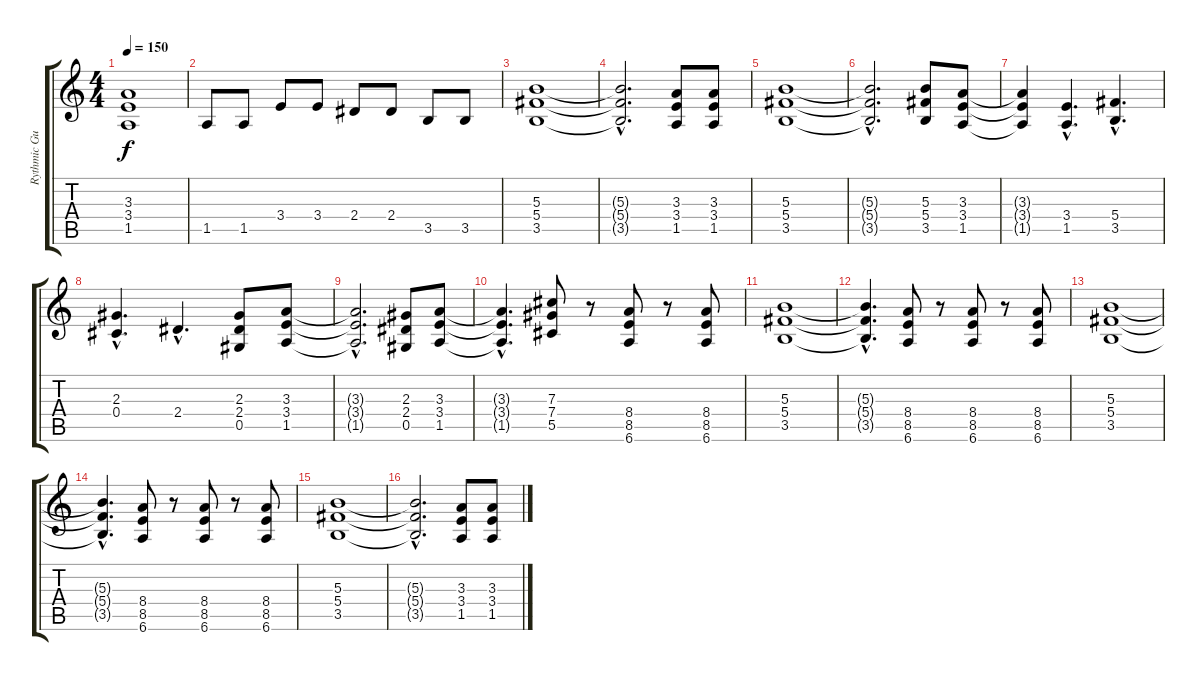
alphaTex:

\track ("Rythmic Guitar (Jose A. Garrido)" "Rythmic Gu") {instrument distortionguitar}
\staff {score tabs}
\tuning (Eb4 Bb3 Gb3 Db3 Ab2 Eb2) {hide}
\ts (4 4)
\tempo 150
\clef g2
\ks c
(3.3 3.4 1.5).1{dy f} |
1.5.8 1.5.8 3.4.8 3.4.8 2.4.8 2.4.8 3.5.8 3.5.8 |
(5.3 5.4 3.5).1 |
(5.3{hac t} 5.4{hac t} 3.5{hac t}).2{d} (3.3 3.4 1.5).8 (3.3 3.4 1.5).8 |
(5.3 5.4 3.5).1 |
(5.3{hac t} 5.4{hac t} 3.5{hac t}).2{d} (5.3 5.4 3.5).8 (3.3 3.4 1.5).8 |
(3.3{t} 3.4{t} 1.5{t}).4 (3.4{hac} 1.5{hac}).4{d} (5.4{hac} 3.5{hac}).4{d} |
(2.3{hac} 0.4{hac}).4{d} 2.4{hac}.4{d} (2.3 2.4 0.5).8 (3.3 3.4 1.5).8 |
(3.3{hac t} 3.4{hac t} 1.5{hac t}).2{d} (2.3 2.4 0.5).8 (3.3 3.4 1.5).8 |
(3.3{hac t} 3.4{hac t} 1.5{hac t}).4{d} (7.3 7.4 5.5).8 r.8 (8.4 8.5 6.6).8 r.8 (8.4 8.5 6.6).8 |
(5.3 5.4 3.5).1 |
(5.3{hac t} 5.4{hac t} 3.5{hac t}).4{d} (8.4 8.5 6.6).8 r.8 (8.4 8.5 6.6).8 r.8 (8.4 8.5 6.6).8 |
(5.3 5.4 3.5).1 |
(5.3{hac t} 5.4{hac t} 3.5{hac t}).4{d} (8.4 8.5 6.6).8 r.8 (8.4 8.5 6.6).8 r.8 (8.4 8.5 6.6).8 |
(5.3 5.4 3.5).1 |
(5.3{hac t} 5.4{hac t} 3.5{hac t}).2{d} (3.3 3.4 1.5).8 (3.3 3.4 1.5).8
